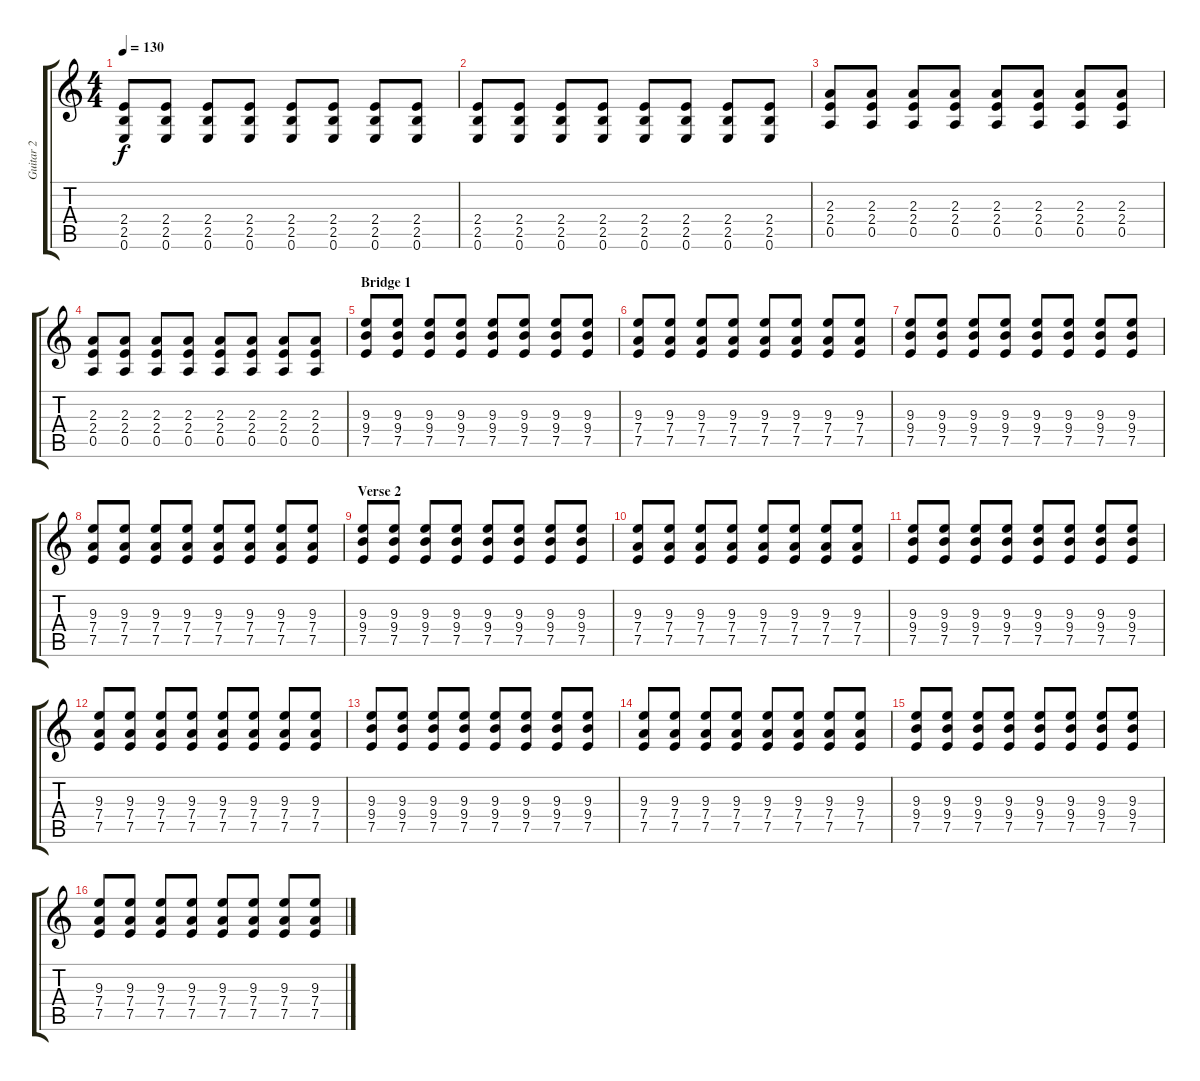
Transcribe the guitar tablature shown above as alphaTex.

\track ("Guitar 2" "Guitar 2") {instrument acousticguitarsteel}
\staff {score tabs}
\tuning (E4 B3 G3 D3 A2 E2) {hide}
\ts (4 4)
\tempo 130
\clef g2
\ks c
(2.4 2.5 0.6).8{dy f} (2.4 2.5 0.6).8 (2.4 2.5 0.6).8 (2.4 2.5 0.6).8 (2.4 2.5 0.6).8 (2.4 2.5 0.6).8 (2.4 2.5 0.6).8 (2.4 2.5 0.6).8 |
(2.4 2.5 0.6).8 (2.4 2.5 0.6).8 (2.4 2.5 0.6).8 (2.4 2.5 0.6).8 (2.4 2.5 0.6).8 (2.4 2.5 0.6).8 (2.4 2.5 0.6).8 (2.4 2.5 0.6).8 |
(2.3 2.4 0.5).8 (2.3 2.4 0.5).8 (2.3 2.4 0.5).8 (2.3 2.4 0.5).8 (2.3 2.4 0.5).8 (2.3 2.4 0.5).8 (2.3 2.4 0.5).8 (2.3 2.4 0.5).8 |
(2.3 2.4 0.5).8 (2.3 2.4 0.5).8 (2.3 2.4 0.5).8 (2.3 2.4 0.5).8 (2.3 2.4 0.5).8 (2.3 2.4 0.5).8 (2.3 2.4 0.5).8 (2.3 2.4 0.5).8 |
\section ("" "Bridge 1")
(9.3 9.4 7.5).8{instrument acousticguitarsteel} (9.3 9.4 7.5).8 (9.3 9.4 7.5).8 (9.3 9.4 7.5).8 (9.3 9.4 7.5).8 (9.3 9.4 7.5).8 (9.3 9.4 7.5).8 (9.3 9.4 7.5).8 |
(9.3 7.4 7.5).8 (9.3 7.4 7.5).8 (9.3 7.4 7.5).8 (9.3 7.4 7.5).8 (9.3 7.4 7.5).8 (9.3 7.4 7.5).8 (9.3 7.4 7.5).8 (9.3 7.4 7.5).8 |
(9.3 9.4 7.5).8 (9.3 9.4 7.5).8 (9.3 9.4 7.5).8 (9.3 9.4 7.5).8 (9.3 9.4 7.5).8 (9.3 9.4 7.5).8 (9.3 9.4 7.5).8 (9.3 9.4 7.5).8 |
(9.3 7.4 7.5).8 (9.3 7.4 7.5).8 (9.3 7.4 7.5).8 (9.3 7.4 7.5).8 (9.3 7.4 7.5).8 (9.3 7.4 7.5).8 (9.3 7.4 7.5).8 (9.3 7.4 7.5).8 |
\section ("" "Verse 2")
(9.3 9.4 7.5).8 (9.3 9.4 7.5).8 (9.3 9.4 7.5).8 (9.3 9.4 7.5).8 (9.3 9.4 7.5).8 (9.3 9.4 7.5).8 (9.3 9.4 7.5).8 (9.3 9.4 7.5).8 |
(9.3 7.4 7.5).8 (9.3 7.4 7.5).8 (9.3 7.4 7.5).8 (9.3 7.4 7.5).8 (9.3 7.4 7.5).8 (9.3 7.4 7.5).8 (9.3 7.4 7.5).8 (9.3 7.4 7.5).8 |
(9.3 9.4 7.5).8 (9.3 9.4 7.5).8 (9.3 9.4 7.5).8 (9.3 9.4 7.5).8 (9.3 9.4 7.5).8 (9.3 9.4 7.5).8 (9.3 9.4 7.5).8 (9.3 9.4 7.5).8 |
(9.3 7.4 7.5).8 (9.3 7.4 7.5).8 (9.3 7.4 7.5).8 (9.3 7.4 7.5).8 (9.3 7.4 7.5).8 (9.3 7.4 7.5).8 (9.3 7.4 7.5).8 (9.3 7.4 7.5).8 |
(9.3 9.4 7.5).8 (9.3 9.4 7.5).8 (9.3 9.4 7.5).8 (9.3 9.4 7.5).8 (9.3 9.4 7.5).8 (9.3 9.4 7.5).8 (9.3 9.4 7.5).8 (9.3 9.4 7.5).8 |
(9.3 7.4 7.5).8 (9.3 7.4 7.5).8 (9.3 7.4 7.5).8 (9.3 7.4 7.5).8 (9.3 7.4 7.5).8 (9.3 7.4 7.5).8 (9.3 7.4 7.5).8 (9.3 7.4 7.5).8 |
(9.3 9.4 7.5).8 (9.3 9.4 7.5).8 (9.3 9.4 7.5).8 (9.3 9.4 7.5).8 (9.3 9.4 7.5).8 (9.3 9.4 7.5).8 (9.3 9.4 7.5).8 (9.3 9.4 7.5).8 |
(9.3 7.4 7.5).8 (9.3 7.4 7.5).8 (9.3 7.4 7.5).8 (9.3 7.4 7.5).8 (9.3 7.4 7.5).8 (9.3 7.4 7.5).8 (9.3 7.4 7.5).8 (9.3 7.4 7.5).8
